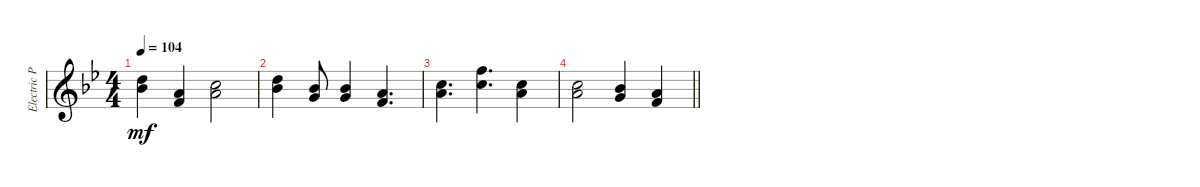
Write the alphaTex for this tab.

\track ("Electric Piano (Staff 1)" "Electric P") {instrument electricgrandpiano}
\staff {score}
\tuning (E4 B3 G3 D3 A2 E2 B1) {hide}
\ts (4 4)
\tempo 104
\clef g2
\ks bb
(10.1 11.2).4{dy mf} (5.1 6.2).4 (8.1 10.2).2 |
(10.1 11.2).4 (6.1 8.2).8 (6.1 8.2).4 (5.1 6.2).4{d} |
(5.1 13.2).4{d} (8.1 18.2).4{d} (8.1 10.2).4 |
\barLineRight lightlight
(8.1 10.2).2 (6.1 8.2).4 (5.1 6.2).4
